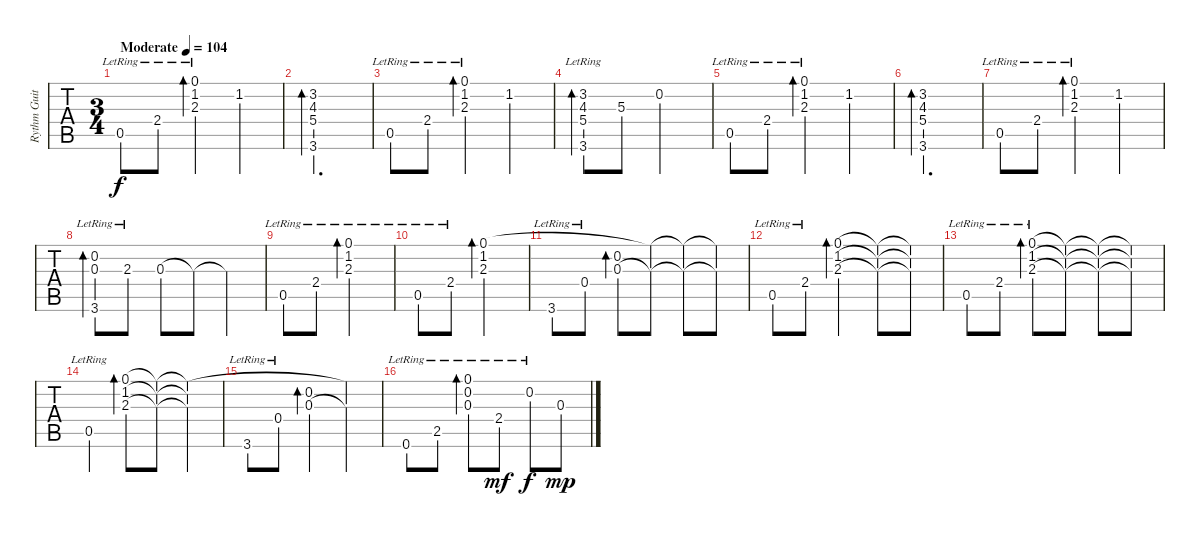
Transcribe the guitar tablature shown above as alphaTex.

\track ("Rythm Guitar" "Rythm Guit") {instrument acousticguitarnylon}
\staff {tabs}
\tuning (E4 B3 G3 D3 A2 E2) {hide}
\ts (3 4)
\tempo (104 "Moderate")
\clef g2
\ks g
0.5{lr}.8{dy f instrument acousticguitarnylon} 2.4{lr}.8 (0.1{lr} 1.2{lr} 2.3{lr}).4{bd 120} 1.2.4 |
(3.2 4.3 5.4 3.6).2{d bd 120} |
0.5{lr}.8 2.4{lr}.8 (0.1{lr} 1.2{lr} 2.3{lr}).4{bd 120} 1.2.4 |
(3.2{lr} 4.3 5.4{lr} 3.6{lr}).8{bd 120} 5.3.8 0.2.2 |
0.5{lr}.8 2.4{lr}.8 (0.1{lr} 1.2{lr} 2.3{lr}).4{bd 120} 1.2.4 |
(3.2 4.3 5.4 3.6).2{d bd 120} |
0.5{lr}.8 2.4{lr}.8 (0.1{lr} 1.2{lr} 2.3{lr}).4{bd 120} 1.2.4 |
(0.2{lr} 0.3{lr} 3.6{lr}).8{bd 120} 2.3{lr}.8 0.3.8 0.3{t}.8 0.3{t}.4 |
0.5{lr}.8 2.4{lr}.8 (0.1{lr} 1.2{lr} 2.3{lr}).2{bd 120} |
0.5{lr}.8 2.4{lr}.8 (0.1 1.2 2.3).2{bd 120} |
3.6{lr}.8 0.4{lr}.8 (0.2 0.3).8{bd 60} (0.1{t} 0.3{t}).8 (0.1{t} 0.3{t}).8 (0.1{t} 0.3{t}).8 |
0.5{lr}.8 2.4{lr}.8 (0.1 1.2 2.3).4{bd 120} (0.1{t} 1.2{t} 2.3{t}).8 (0.1{t} 1.2{t} 2.3{t}).8 |
0.5{lr}.8 2.4{lr}.8 (0.1{lr} 1.2{lr} 2.3{lr}).8{bd 120} (0.1{t} 1.2{t} 2.3{t}).8 (0.1{t} 1.2{t} 2.3{t}).8 (0.1{t} 1.2{t} 2.3{t}).8 |
0.5{lr}.4 (0.1 1.2 2.3).8{bd 120} (0.1{t} 1.2{t} 2.3{t}).8 (0.1{t} 1.2{t} 2.3{t}).4 |
3.6{lr}.8 0.4{lr}.8 (0.2 0.3).4{bd 60} (0.1{t} 0.3{t}).4 |
0.6{lr}.8 2.5{lr}.8 (0.1{lr} 0.2{lr} 0.3{lr}).8{bd 120} 2.4{lr}.8{dy mf} 0.2{lr}.8{dy f} 0.3.8{dy mp}
